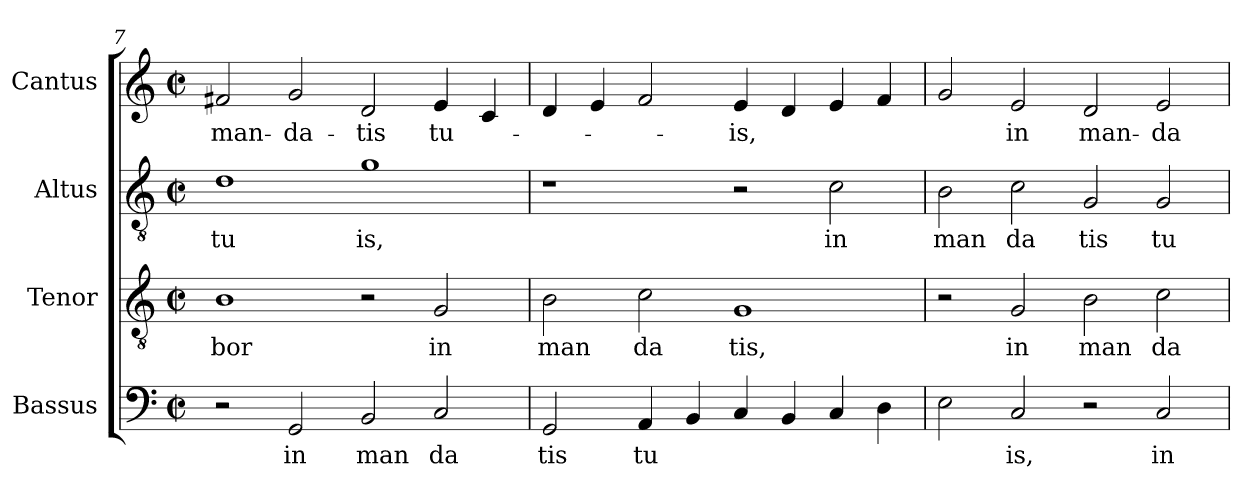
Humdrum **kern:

**kern	**text	**kern	**text	**kern	**text	**kern	**text
*part4	*part4	*part3	*part3	*part2	*part2	*part1	*part1
*staff4	*staff4	*staff3	*staff3	*staff2	*staff2	*staff1	*staff1
*I"Bassus	*	*I"Tenor	*	*I"Altus	*	*I"Cantus	*
*clefF4	*	*clefGv2	*	*clefGv2	*	*clefG2	*
*M2/2	*	*M2/2	*	*M2/2	*	*M2/2	*
*met(c|)	*	*met(c|)	*	*met(c|)	*	*met(c|)	*
=7	=7	=7	=7	=7	=7	=7	=7
!	!	!	!LO:LY:b:cj	!	!LO:LY:b:cj	!	!LO:LY:b:cj
2r	.	1B	bor	1d	tu	2f#X/	man-
!	!LO:LY:b:cj	!	!	!	!	!	!LO:LY:b:cj
2GG/	in	.	.	.	.	2g/	-da-
!	!LO:LY:b:cj	!	!	!	!LO:LY:b:cj	!	!LO:LY:b:cj
2BB/	man	2r	.	1g	is,	2d/	-tis
!	!LO:LY:b:cj	!	!LO:LY:b:cj	!	!	!	!LO:LY:b:cj
2C/	da	2G/	in	.	.	4e/	tu-
.	.	.	.	.	.	4c/	.
=8	=8	=8	=8	=8	=8	=8	=8
!	!LO:LY:b:cj	!	!LO:LY:b:cj	!	!	!	!
2GG/	tis	2B\	man	1r	.	4d/	.
.	.	.	.	.	.	4e/	.
!	!LO:LY:b:cj	!	!LO:LY:b:cj	!	!	!	!
4AA/	tu	2c\	da	.	.	2f/	.
4BB/	.	.	.	.	.	.	.
!	!	!	!LO:LY:b:cj	!	!	!	!LO:LY:b:cj
4C/	.	1G	tis,	2r	.	4e/	-is,
4BB/	.	.	.	.	.	4d/	.
!	!	!	!	!	!LO:LY:b:cj	!	!
4C/	.	.	.	2c\	in	4e/	.
4D\	.	.	.	.	.	4f/	.
=9	=9	=9	=9	=9	=9	=9	=9
!	!	!	!	!	!LO:LY:b:cj	!	!
2E\	.	2r	.	2B\	man	2g/	.
!	!LO:LY:b:cj	!	!LO:LY:b:cj	!	!LO:LY:b:cj	!	!LO:LY:b:cj
2C/	is,	2G/	in	2c\	da	2e/	in
!	!	!	!LO:LY:b:cj	!	!LO:LY:b:cj	!	!LO:LY:b:cj
2r	.	2B\	man	2G/	tis	2d/	man-
!	!LO:LY:b:cj	!	!LO:LY:b:cj	!	!LO:LY:b:cj	!	!LO:LY:b:cj
2C/	in	2c\	da	2G/	tu	2e/	-da-
=	=	=	=	=	=	=	=
*-	*-	*-	*-	*-	*-	*-	*-
